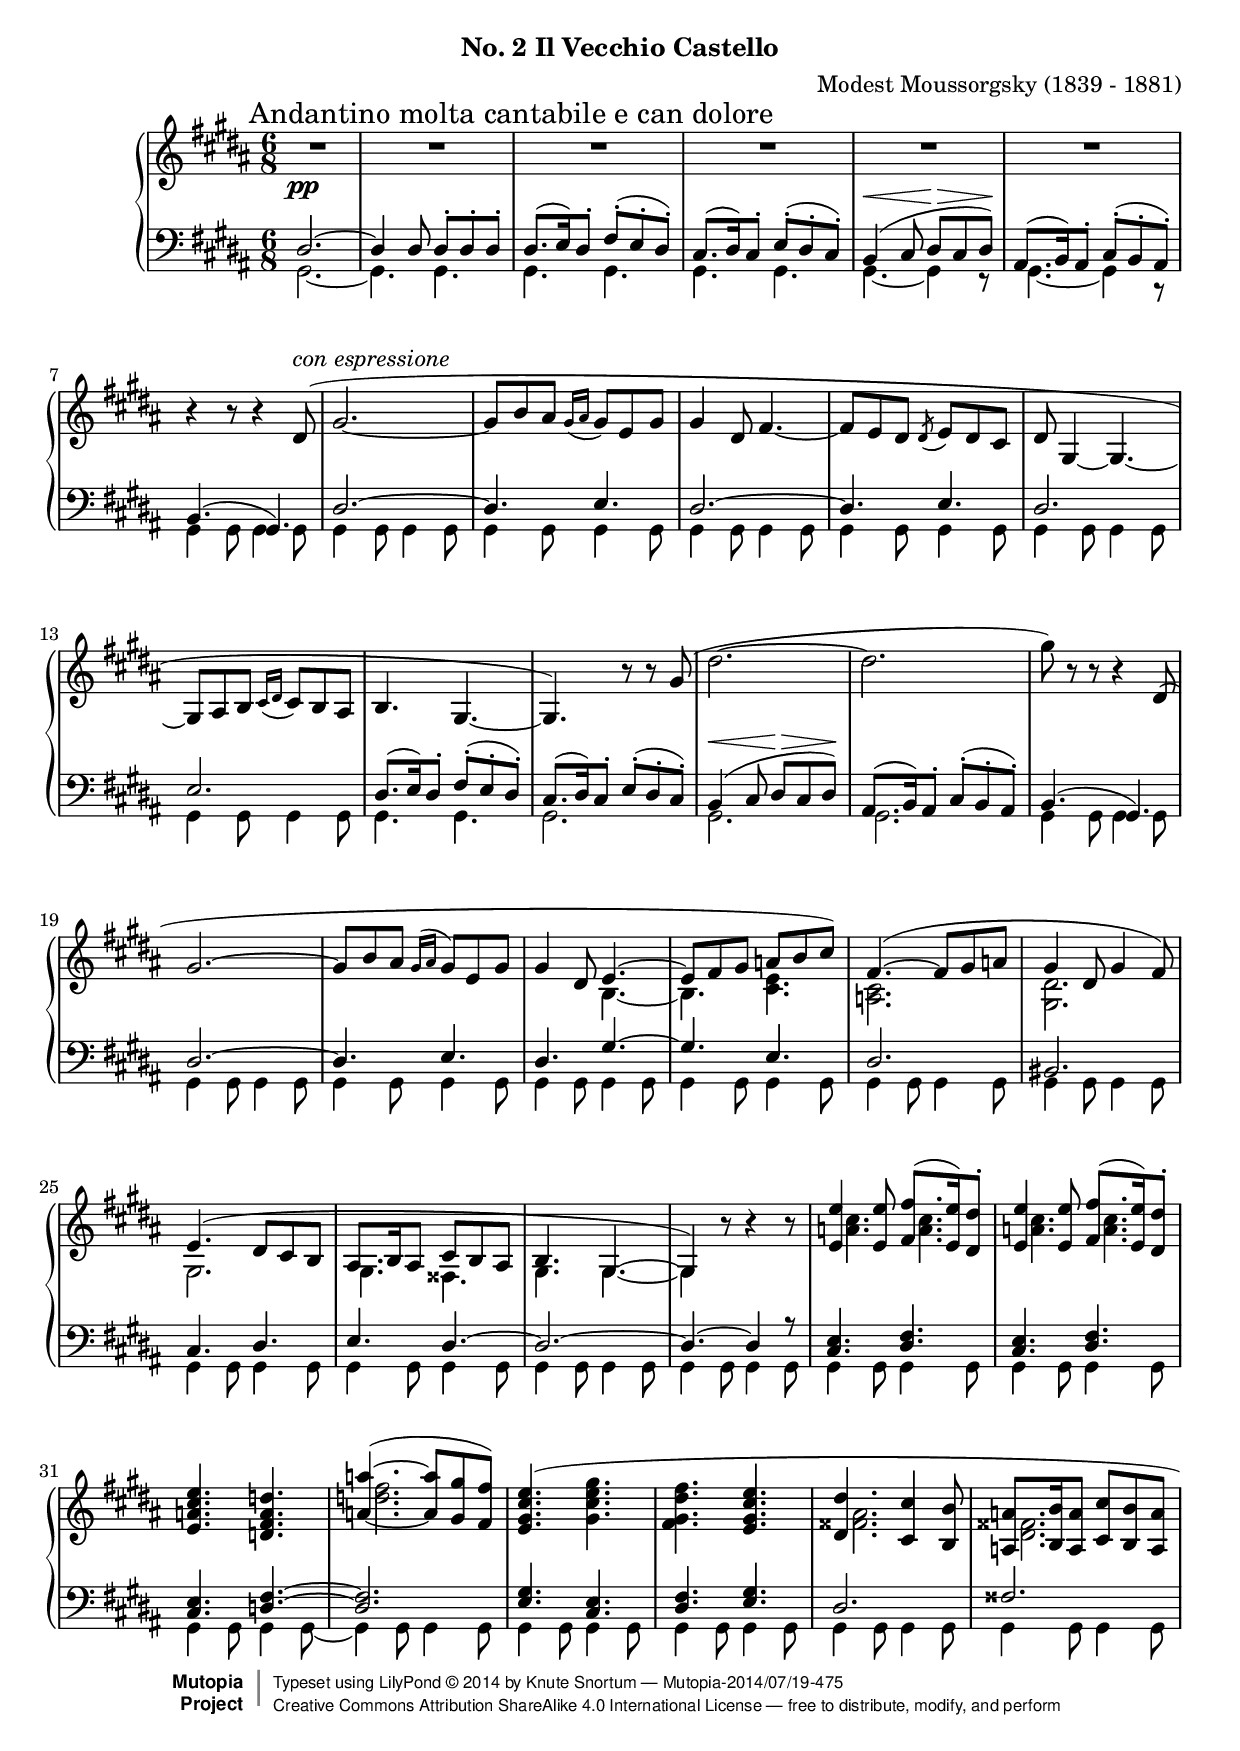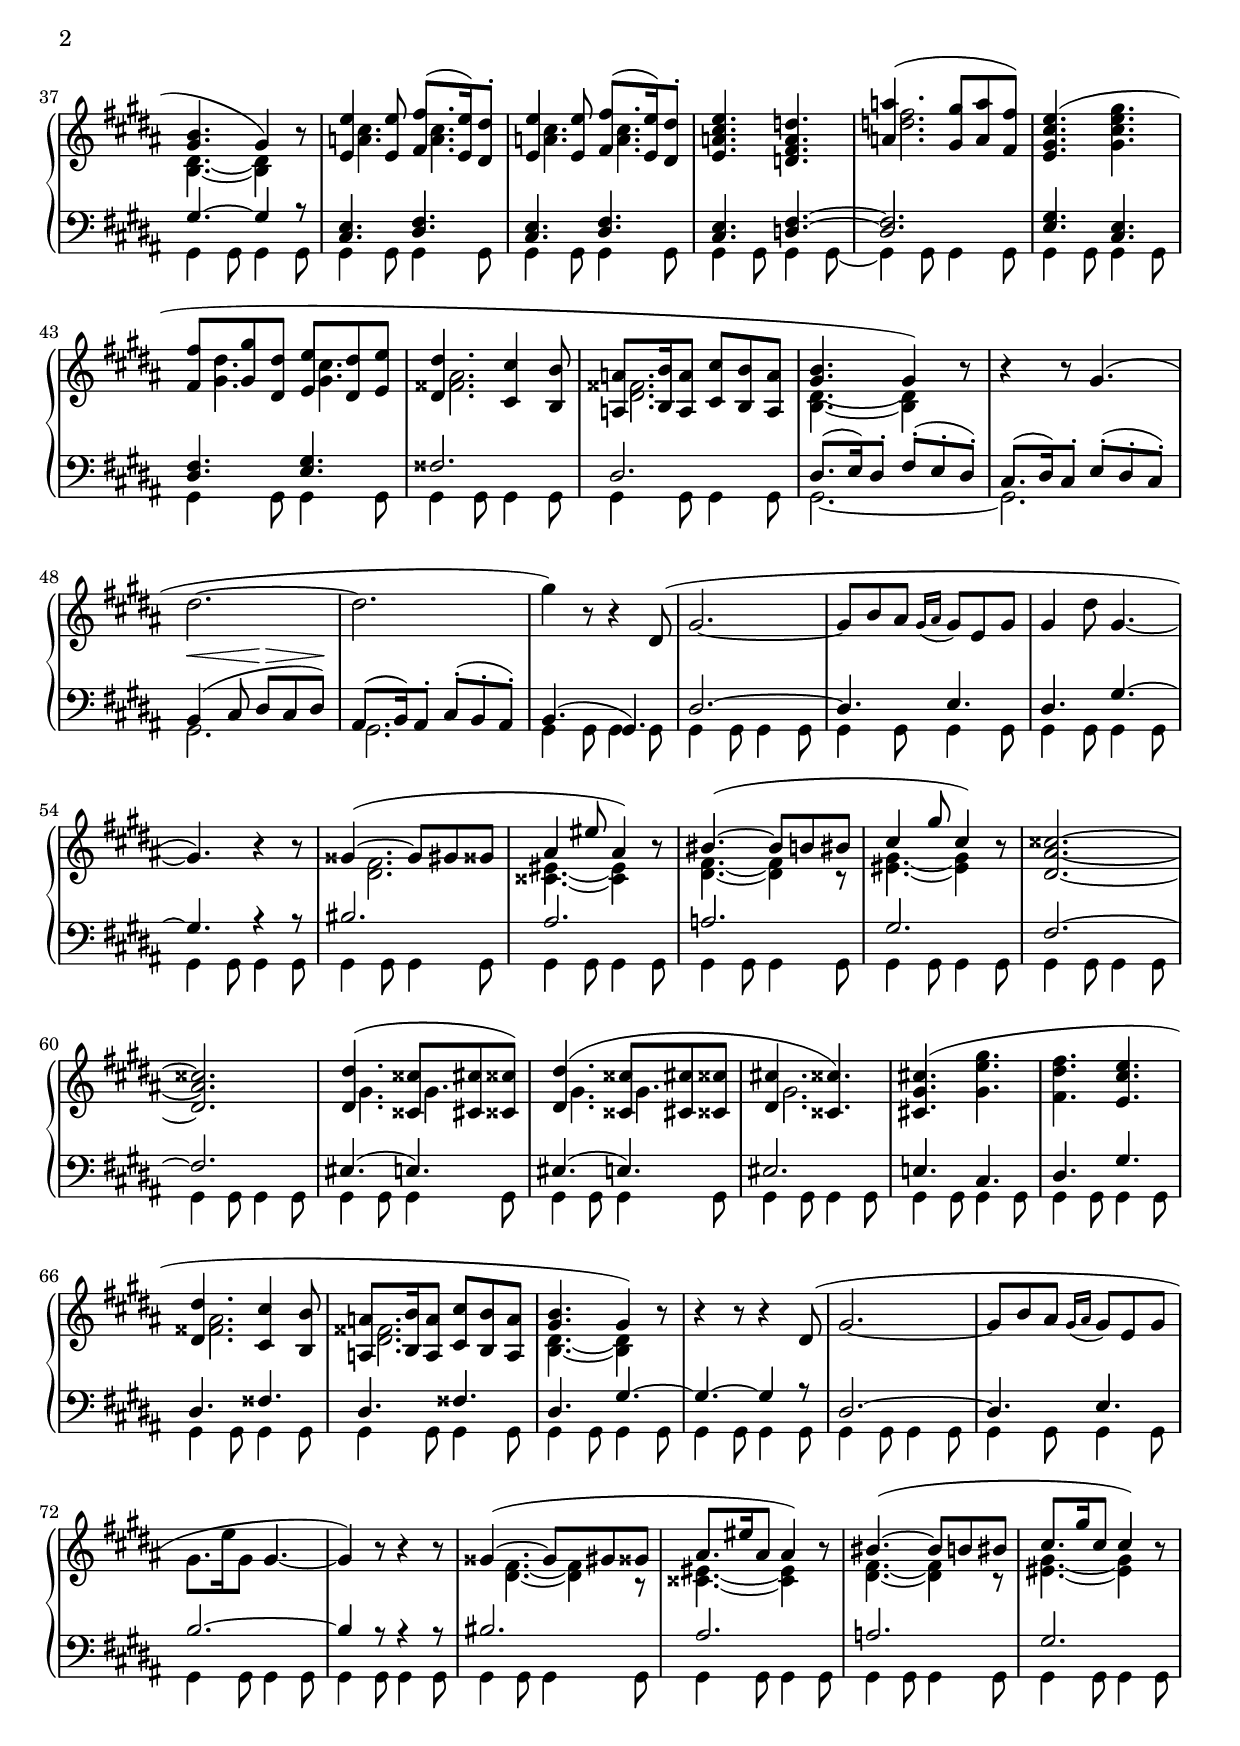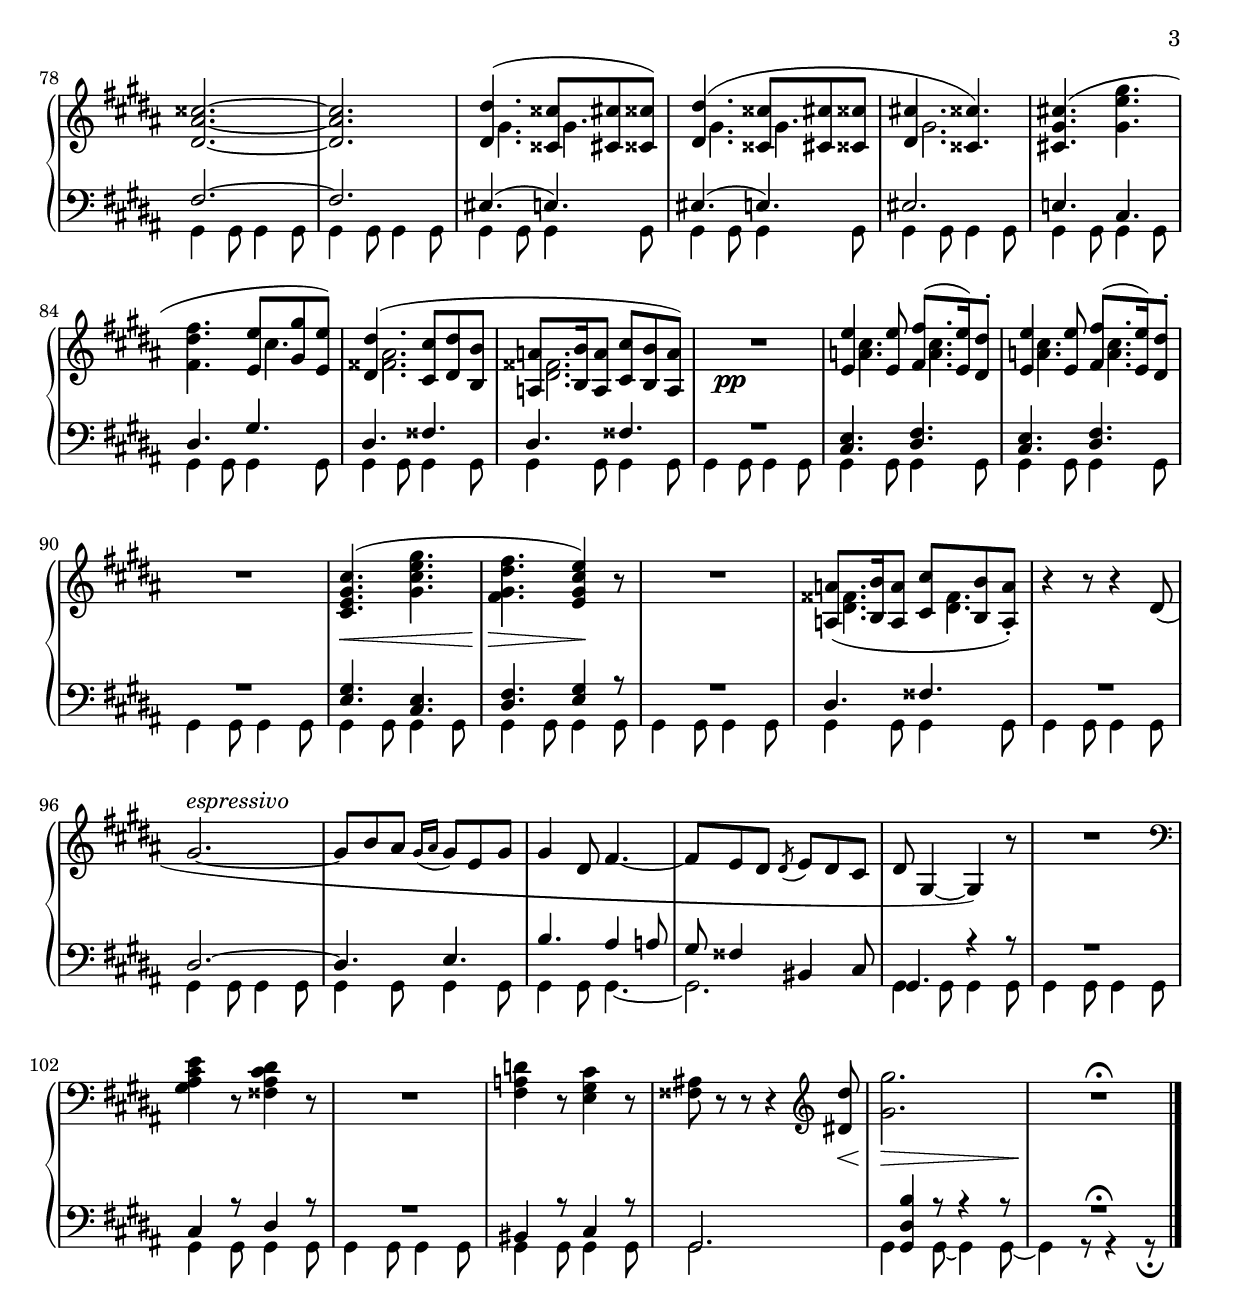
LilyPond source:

\version "2.18.2"
\language "english"

\header {
  %title        = "No. 2 Il Vecchio Castello"
  composer     = "Modest Moussorgsky (1839 - 1881)"
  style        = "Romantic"
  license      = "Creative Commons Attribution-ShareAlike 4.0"
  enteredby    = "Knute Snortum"
  date         = "1874"
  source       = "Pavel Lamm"

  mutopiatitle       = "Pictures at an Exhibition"
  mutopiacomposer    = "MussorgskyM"
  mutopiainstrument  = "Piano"
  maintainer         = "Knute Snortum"
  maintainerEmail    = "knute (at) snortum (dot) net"
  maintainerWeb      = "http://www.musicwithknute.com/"

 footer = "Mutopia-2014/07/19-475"
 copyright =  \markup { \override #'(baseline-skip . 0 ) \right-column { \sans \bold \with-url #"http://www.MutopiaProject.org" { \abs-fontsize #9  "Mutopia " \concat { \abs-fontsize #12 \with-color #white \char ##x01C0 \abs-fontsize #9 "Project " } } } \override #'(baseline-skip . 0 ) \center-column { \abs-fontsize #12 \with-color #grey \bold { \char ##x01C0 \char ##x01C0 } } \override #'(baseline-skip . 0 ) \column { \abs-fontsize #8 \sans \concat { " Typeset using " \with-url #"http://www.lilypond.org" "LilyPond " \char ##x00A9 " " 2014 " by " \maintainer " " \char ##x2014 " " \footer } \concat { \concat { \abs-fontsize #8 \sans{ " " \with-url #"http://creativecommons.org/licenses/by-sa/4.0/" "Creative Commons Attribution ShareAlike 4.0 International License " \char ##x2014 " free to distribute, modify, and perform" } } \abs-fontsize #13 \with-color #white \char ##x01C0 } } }
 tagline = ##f
}

andantino = {
  \once
  \override Score.RehearsalMark.self-alignment-X = #LEFT
  \mark "Andantino molta cantabile e can dolore" 
}

conEspress = \markup { \italic "con espressione" }
espress = \markup { \italic "espressivo" }

forceShiftOn = \override NoteColumn.force-hshift = #1.4
forceShiftOff = \override NoteColumn.force-hshift = #0

highVoice = \relative c' {
  \andantino
  \oneVoice
  | R2. \pp
  | R2. * 5
  | r4 r8 r4 \slurUp ds8 ^ \conEspress (
  
  \barNumberCheck #8
  
  | gs2. ~
  | gs8 b as \appoggiatura { gs16 as } gs8 e gs
  | gs4 ds8 fs4. ~
  | fs8 e ds \acciaccatura { ds8 } e ds cs
  | ds8 gs,4 ~ gs4. ~
  | gs8 as b \appoggiatura { cs16 ds } cs8 b as 
  | b4. gs4. ~ 
  | gs4. ) r8 r gs' (
  
  \barNumberCheck #16
  
  | ds'2. ~
  | ds2.
  | gs8 ) r r r4 \voiceOne ds,8 (
  | gs2. ~
  | gs8 b as \appoggiatura { gs16 as } gs8 e gs
  | gs4 ds8 e4. ~
  | e8 fs gs a b cs )
  | fs,4. ( ~ fs8 gs a
  
  \barNumberCheck #24
  
  | gs4 ds8 gs4 fs8 )
  | e4. ( ds8 cs b
  | as8. b16 as8 cs b as
  | b4. gs4. ~
  | gs4 ) \oneVoice r8 r4 r8
  \voiceOne 
  | <e' e'>4 q8 <fs fs'>8. ( <e e'>16 ) <ds ds'>8-.
  | <e e'>4 q8 <fs fs'>8. ( <e e'>16 ) <ds ds'>8-.
  | <e a cs e>4. <d fs a d>
  
  \barNumberCheck #32
  
  | <a'_~ a'^~>4. ( q8 <gs gs'>8 <fs fs'> )
  \oneVoice 
  | <e gs cs e>4. ( <gs cs e gs>
  | <fs gs ds' fs>4. <e gs cs e>
  \voiceOne
  | <ds ds'>4. <cs cs'>4 <b b'>8
  | <a a'>8. <b b'>16 <a a'>8 <cs cs'> <b b'> <a a'>
  | <gs' b>4. gs4 ) \oneVoice r8
  \voiceOne
  | <e e'>4 q8 <fs fs'>8. ( <e e'>16 ) <ds ds'>8-.
  | <e e'>4 q8 <fs fs'>8. ( <e e'>16 ) <ds ds'>8-.
  
  \barNumberCheck #40
  
  | <e a cs e>4. <d fs a d>
  | <a' a'>4. ( <gs gs'>8 <a a'> <fs fs'> )
  \oneVoice
  | <e gs cs e>4. ( <gs cs e gs>
  \voiceOne
  | <fs fs'>8 <gs gs'> <ds ds'> <e e'> <ds ds'> <e e'>
  | <ds ds'>4. <cs cs'>4 <b b'>8
  | <a a'>8. <b b'>16 <a a'>8 <cs cs'> <b b'> <a a'>
  | <gs' b>4. gs4 ) \oneVoice r8
  | r4 r8 gs4. (
  
  \barNumberCheck #48
  
  | ds'2. ~
  | ds2.
  | gs4 ) r8 r4 ds,8 (
  | gs2. ~
  | gs8 b as \appoggiatura { gs16 as } gs8 e gs
  | gs4 ds'8 gs,4. ~
  | gs4. ) r4 r8
  \voiceOne
  | gss4. ( ~ gss8 gs gss
  
  \barNumberCheck #56
  
  | as4 es'8 as,4 ) \oneVoice r8
  \voiceOne
  | bs4. ( ~ bs8 b bs
  | cs4 gs'8 cs,4 ) \oneVoice r8
  | <ds, as' css>2. ~
  | q
  \voiceOne
  | <ds ds'>4. ( <css css'>8 <cs cs'> <css css'> )
  | <ds ds'>4. ( <css css'>8 <cs cs'> <css css'> 
  | <ds cs'>4. <css css'> )
  
  \barNumberCheck #64
  
  \oneVoice
  | <cs gs' cs>4. ( <gs' e' gs>
  | <fs ds' fs>4. <e cs' e>
  \voiceOne
  | <ds ds'>4. <cs cs'>4 <b b'>8
  | <a a'>8. <b b'>16 <a a'>8 <cs cs'> <b b'> <a a'>
  | <gs' b>4. gs4 ) \oneVoice r8
  | r4 r8 r4 ds8 (
  | gs2. ~
  | gs8 b as \appoggiatura { gs16 as } gs8 e gs
  
  \barNumberCheck #72
  
  | gs8. e'16 gs,8 gs4. ~
  | gs4 ) r8 r4 r8
  \voiceOne
  | gss4. ( ~ gss8 gs gss
  | as8. es'16 as,8 as4 ) \oneVoice r8
  \voiceOne
  | bs4. ( ~ bs8 b bs
  | cs8. gs'16 cs,8 cs4 ) \oneVoice r8
  | <ds, as' css>2. ~
  | q
  
  \barNumberCheck #80
  
  \voiceOne
  | <ds ds'>4. ( <css css'>8 <cs cs'> <css css'> )
  | <ds ds'>4. ( <css css'>8 <cs cs'> <css css'> 
  | <ds cs'>4. <css css'> )
  \oneVoice
  | <cs gs' cs>4. ( <gs' e' gs>
  | <fs ds' fs>4. \voiceOne <e e'>8 <gs gs'> <e e'> )
  | <ds ds'>4. ( <cs cs'>8 <ds ds'> <b b'>
  | <a a'>8. <b b'>16 <a a'>8 <cs cs'> <b b'> <a a'> )
  \oneVoice
  | R2. %{ \pp %} _ \markup { \left-align \dynamic "pp       " } % kludge to get "pp" mark in the right place
  
  \barNumberCheck #88
  
  \voiceOne
  | <e' e'>4 q8 <fs fs'>8. ( <e e'>16 ) <ds ds'>8-.
  | <e e'>4 q8 <fs fs'>8. ( <e e'>16 ) <ds ds'>8-.
  \oneVoice
  | R2.
  | <cs e gs cs>4 . \< ( <gs' cs e gs>
  | <fs gs ds' fs>4. \> <e gs cs e>4 ) \! r8
  | R2.
  | <a, a'>8. ( <b b'>16 <a a'>8 <cs cs'> <b b'> <a a'>-. )
  | r4 r8 r4 ds8 (
  
  \barNumberCheck #96
  
  | gs2. ^ \espress ~
  | gs8 b as \appoggiatura { gs16 as } gs8 e gs
  | gs4 ds8 fs4. ~
  | fs8 e ds \acciaccatura { ds8 } e ds cs
  | ds8 gs,4 ~ gs4 ) r8
  | R2.
  \clef bass
  | <gs as cs e>4 r8 <fss as cs ds>4 r8
  | R2.
  
  \barNumberCheck #104
  
  | <fs a d>4 r8 <e gs cs>4 r8
  | <fss as>8 r8 r r4 \clef treble <ds' ds'>8 \<
  | <gs gs'>2. \>
  | R2. \! \fermataMarkup
}

upperMiddle = \relative c' {
  | s2. * 8
  | s2. * 8
  | s2. * 4
  | s4. b4. ~
  | b4. <cs e>
  | <cs a>2.
  
  \barNumberCheck #24
  
  | <ds gs,>2.
  | gs,2.
  | gs4. fss 
  | gs4. gs ~
  | gs4 s8 s4 s8
  \forceShiftOn 
  | <cs' a>4. q
  | q4. q
  | s2.
  
  \barNumberCheck #32
  
  | <d fs>2.
  | s2. * 2
  | <fss, as>2.
  | <ds fss>2.
  \forceShiftOff
  | <b ds>4. ~ q4 s8
  \forceShiftOn
  | <cs' a>4. q
  | q4. q
  
  \barNumberCheck #40
  
  | s2.
  | <d fs>2.
  | s2. 
  | <gs, ds'>4. <gs cs>
  | <fss as>2.
  | <ds fss>2.
  \forceShiftOff
  | <b ds>4. ~ q4 s8
  | s2.
  
  \barNumberCheck #48
  
  | s2. * 7
  \forceShiftOn
  | <ds fs>2.
  
  \barNumberCheck #56
  
  \forceShiftOff
  | <css es>4. ~ q4 s8
  | <ds fs>4. ~ q4 r8
  | <es gs>4. ~ q4 s8
  | s2.
  | s2.
  \forceShiftOn
  | gs4. gs
  | gs4. gs
  | gs2.
  
  \barNumberCheck #64
  
  | s2.
  | s2.
  | <fss as>2.
  | <ds fss>2.
  \forceShiftOff
  | <b ds>4. ~ q4 s8
  | s2. * 3
  
  \barNumberCheck #72
  
  | s2.
  | s2.
  \forceShiftOn
  | <ds fs>4. ~ q4 r8
  \forceShiftOff
  | <css es>4. ~ q4 s8
  | <ds fs>4. ~ q4 r8
  | <es gs>4. ~ q4 s8
  | s2. 
  | s2.
  
  \barNumberCheck #80
  
  \forceShiftOn
  | gs4. gs
  | gs4. gs
  | gs2.
  | s2.
  | s4. cs4.
  | <fss, as>2.
  | <ds fss>2.
  | s2.
  
  \barNumberCheck #88
  
  | <a' cs>4. q
  | <a cs>4. q
  | s2. * 4
  | <ds, fss>4. q
  | s2. * 13
}

lowerMiddle = \relative c {
  | ds2. ~
  | ds4 ds8 ds-. ds-. ds-.
  | ds8. ( e16 ) ds8-. fs-. ( e-. ds-. )
  | cs8. ( ds16 ) cs8-. e-. ( ds-. cs-. )
  | b4 ^\< ( cs8 ds ^\> cs ds ) \!
  | as8. ( b16 ) as8-. cs-. ( b-. as-. )
  | b4. ( gs4. )
  
  \barNumberCheck #8
  
  | ds'2. ~
  | ds4. e
  | ds2. ~
  | ds4. e
  | ds2.
  | e2.
  | ds8. ( e16 ) ds8-. fs-. ( e-. ds-. )
  | cs8. ( ds16 ) cs8-. e-. ( ds-. cs-. )
  
  \barNumberCheck #16
  
  | b4 ^\< ( cs8 ds ^\> cs ds ) \!
  | as8. ( b16 ) as8-. cs-. ( b-. as-. )
  | b4. ( gs4. )
  | ds'2. ~
  | ds4. e4.
  | ds4. gs4. ~
  | gs4. e4.
  | ds2.
  
  \barNumberCheck #24
  
  | bs2.
  | cs4. ds
  | e4. ds ~
  | ds2. ~
  | ds4. ~ ds4 r8
  | <cs e>4. <ds fs>
  | <cs e>4. <ds fs>
  | <cs e>4. <d fs> ~
  
  \barNumberCheck #32
  
  | q2.
  | <e gs>4. <cs e>
  | <ds fs>4. <e gs>
  | ds2.
  | fss2.
  | gs4. ~ gs4 r8
  | <cs, e>4. <ds fs>
  | <cs e>4. <ds fs>
  
  \barNumberCheck #40
  
  | <cs e>4. <d fs> ~  
  | q2.
  | <e gs>4. <cs e>
  | <ds fs>4. <e gs>
  | fss2.
  | ds2.
  | ds8. ( e16 ) ds8-. fs-. ( e-. ds-. )
  | cs8. ( ds16 ) cs8-. e-. ( ds-. cs-. )
  
  \barNumberCheck #48
  
  | b4 ^\< ( cs8 ds ^\> cs ds ) \!
  | as8. ( b16 ) as8-. cs-. ( b-. as-. )
  | b4. ( gs4. )
  | ds'2. ~
  | ds4. e
  | ds4. gs ~
  | gs4. r4 r8
  | bs2.
  
  \barNumberCheck #56
  
  | as2.
  | a2.
  | gs2.
  | fs2. ~
  | fs2.
  | es4. ( e )
  | es4. ( e )
  | es2.
  
  \barNumberCheck #64
  
  | e4. cs
  | ds4. gs
  | ds4. fss
  | ds4. fss
  | ds4. gs ~
  | gs4. ~ gs4 r8
  | ds2. ~
  | ds4. e
  
  \barNumberCheck #72
  
  | b'2. ~
  | b4 r8 r4 r8
  | bs2.
  | as2.
  | a2.
  | gs2.
  | fs2. ~
  | fs2.
  
  \barNumberCheck #80
  
  | es4. ( e )
  | es4. ( e )
  | es2.
  | e4. cs
  | ds4. gs
  | ds4. fss
  | ds4. fss
  | R2.
  
  \barNumberCheck #88
  
  | <cs e>4. <ds fs>
  | <cs e>4. <ds fs>
  | R2.
  | <e gs>4. <cs e>
  | <ds fs>4. <e gs>4 r8
  | R2.
  | ds4. fss
  | R2.
  
  \barNumberCheck #96
  
  | ds2. ~
  | ds4. e
  | b'4. as4 a8
  | gs8 fss4 bs,4 cs8
  | gs4. r4 r8
  | R2.
  | cs4 r8 ds4 r8
  | R2.
  
  \barNumberCheck #104
  
  | bs4 r8 cs4 r8
  | gs2.
  \forceShiftOn
  | <gs ds' b'>4 r8 r4 r8
  | R2. \fermataMarkup
}

lowVoice = \relative c {
  | gs2. ~
  | gs4. gs
  | gs4. gs 
  | gs4. gs
  | gs4. ~ gs4 r8
  | gs4. ~ gs4 r8
  | gs4 gs8 gs4 gs8 
  
  \barNumberCheck #8
  
  | \repeat unfold 6 { gs4 gs8 gs4 gs8 } 
  | gs4. gs4.
  | gs2. 
  
  \barNumberCheck #16
  
  | gs2.
  | gs2.
  | \repeat unfold 6 { gs4 gs8 gs4 gs8 }
  
  \barNumberCheck #24
  
  | \repeat unfold 7 { gs4 gs8 gs4 gs8 }
  | gs4 gs8 gs4 gs8 ~
  
  \barNumberCheck #32
  
  | \repeat unfold 8 { gs4 gs8 gs4 gs8 }
  
  \barNumberCheck #40
  
  | gs4 gs8 gs4 gs8 ~
  | \repeat unfold 5 { gs4 gs8 gs4 gs8 }
  | gs2. ~
  | gs2.
  
  \barNumberCheck #48
  
  | gs2.
  | gs2.
  | \repeat unfold 6 { gs4 gs8 gs4 gs8 }
  
  \barNumberCheck #56
  
  | \repeat unfold 40 { gs4 gs8 gs4 gs8 }
  
  \barNumberCheck #96
  
  | gs4 gs8 gs4 gs8
  | gs4 gs8 gs4 gs8
  | gs4 gs8 gs4. ~
  | gs2.
  | \repeat unfold 4 { gs4 gs8 gs4 gs8 }
  
  \barNumberCheck #104
  
  | gs4 gs8 gs4 gs8
  | gs2.
  | gs4 gs8 ~ gs4 gs8 ~
  | gs4 r8 r4 r8 \fermata
  \bar "|."
}

global = {
  \key gs \minor
  \time 6/8
  \accidentalStyle piano
}

upper = {
  \clef treble
  \global
  <<
    \new Voice { \voiceOne \highVoice }
    \new Voice { \voiceTwo \upperMiddle }
  >>
}

lower = {
  \clef bass
  \global
  <<
    \new Voice { \voiceThree \lowerMiddle }
    \new Voice { \voiceFour \lowVoice }
  >>
}

\bookpart {
  \header {
    subtitle = "No. 2 Il Vecchio Castello"
  }
  \score {
    \new PianoStaff <<
      \new Staff = "up" \upper
      \new Staff = "down" \lower
    >>
    \layout {
    }
    \midi {
      \tempo 4. = 60
    }
  }
}
